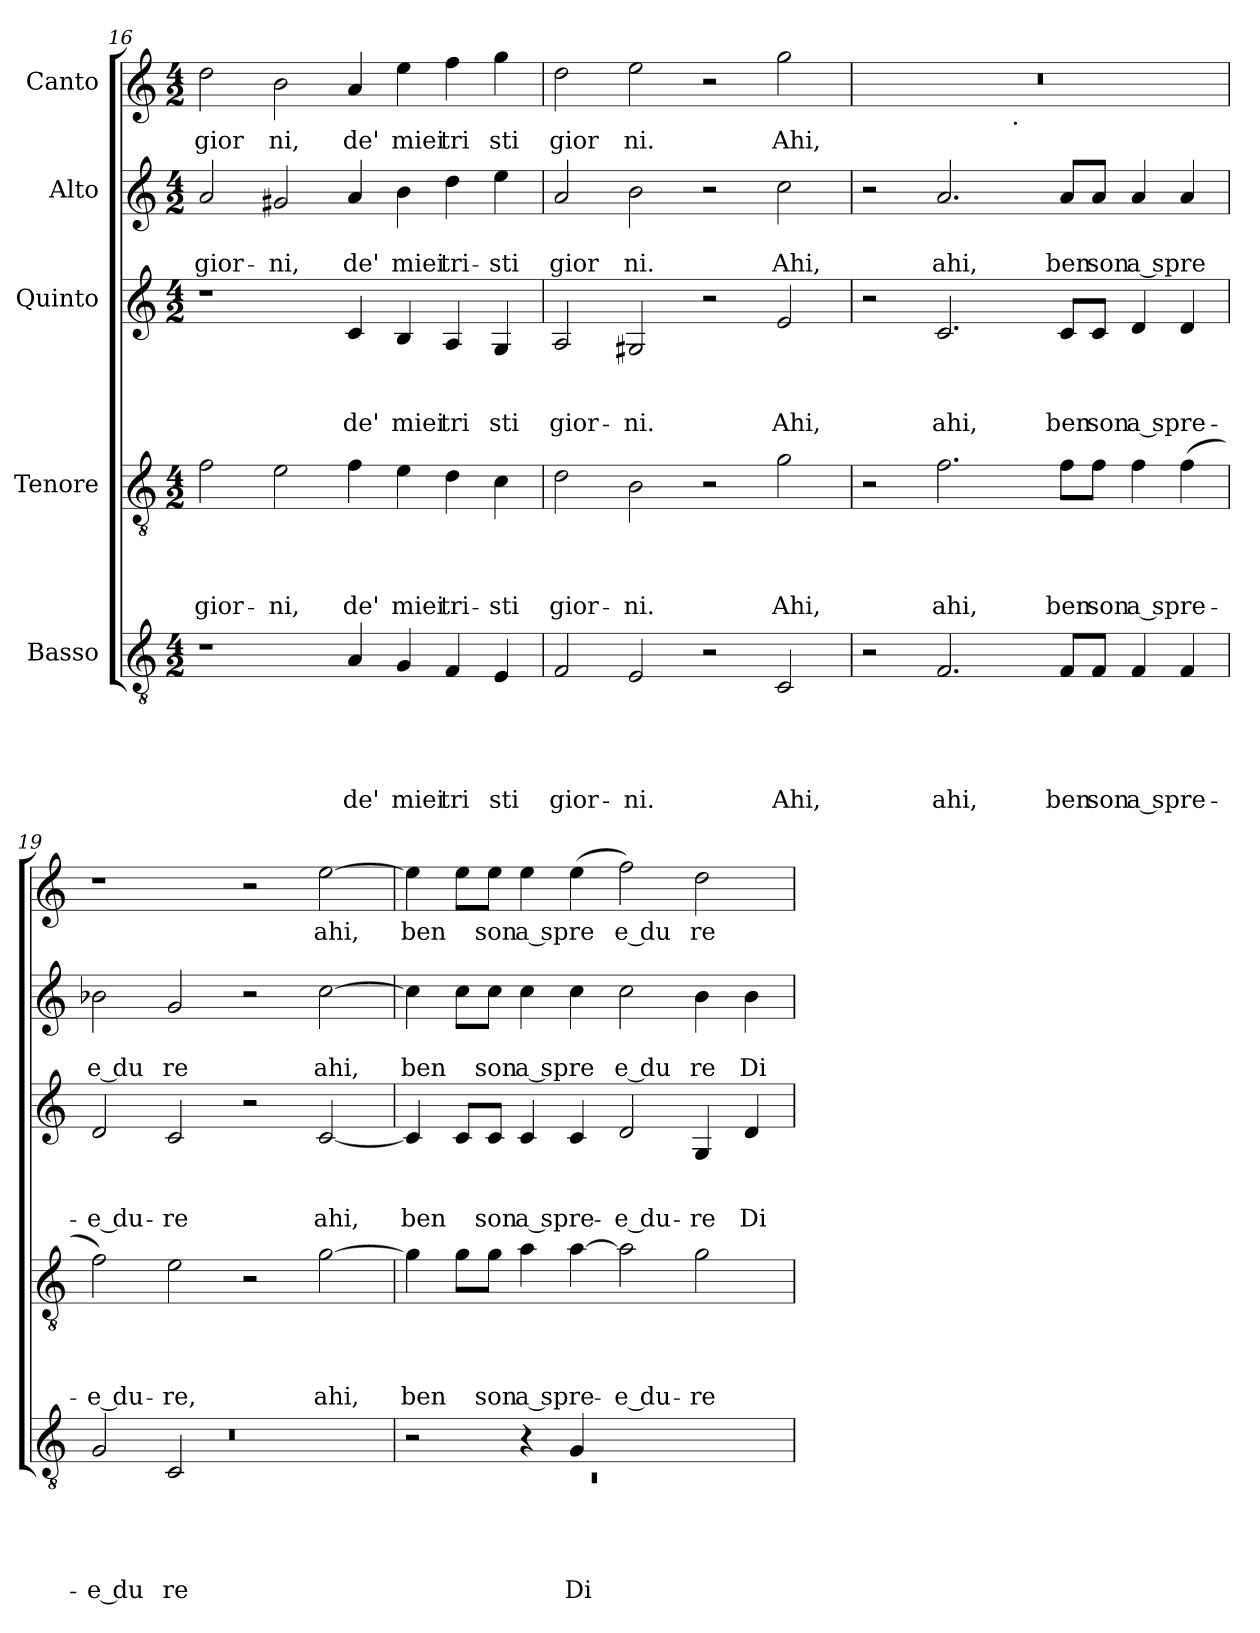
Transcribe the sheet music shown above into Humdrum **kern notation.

**kern	**text	**text	**text	**text	**text	**kern	**text	**text	**text	**text	**kern	**text	**text	**text	**kern	**text	**text	**kern	**text
*part5	*part5	*part5	*part5	*part5	*part5	*part4	*part4	*part4	*part4	*part4	*part3	*part3	*part3	*part3	*part2	*part2	*part2	*part1	*part1
*staff5	*staff5	*staff5	*staff5	*staff5	*staff5	*staff4	*staff4	*staff4	*staff4	*staff4	*staff3	*staff3	*staff3	*staff3	*staff2	*staff2	*staff2	*staff1	*staff1
*I"Basso	*	*	*	*	*	*I"Tenore	*	*	*	*	*I"Quinto	*	*	*	*I"Alto	*	*	*I"Canto	*
*clefGv2	*	*	*	*	*	*clefGv2	*	*	*	*	*clefG2	*	*	*	*clefG2	*	*	*clefG2	*
*k[]	*	*	*	*	*	*k[]	*	*	*	*	*k[]	*	*	*	*k[]	*	*	*k[]	*
*C:	*	*	*	*	*	*C:	*	*	*	*	*C:	*	*	*	*C:	*	*	*C:	*
*M4/2	*	*	*	*	*	*M4/2	*	*	*	*	*M4/2	*	*	*	*M4/2	*	*	*M4/2	*
=16	=16	=16	=16	=16	=16	=16	=16	=16	=16	=16	=16	=16	=16	=16	=16	=16	=16	=16	=16
!	!	!	!	!	!	!	!	!	!	!LO:LY:b	!	!	!	!	!	!	!LO:LY:b	!	!LO:LY:b
1r	.	.	.	.	.	2f\	.	.	.	gior-	1r	.	.	.	2a/	.	gior-	2dd\	gior
!	!	!	!	!	!	!	!	!	!	!LO:LY:b	!	!	!	!	!	!	!LO:LY:b	!	!LO:LY:b
.	.	.	.	.	.	2e\	.	.	.	-ni,	.	.	.	.	2g#X/	.	-ni,	2b\	ni,
!	!	!	!	!	!LO:LY:b	!	!	!	!	!LO:LY:b	!	!	!	!LO:LY:b	!	!	!LO:LY:b	!	!LO:LY:b
4A/	.	.	.	.	de'	4f\	.	.	.	de'	4c/	.	.	de'	4a/	.	de'	4a/	de'
!	!	!	!	!	!LO:LY:b	!	!	!	!	!LO:LY:b	!	!	!	!LO:LY:b	!	!	!LO:LY:b	!	!LO:LY:b
4G/	.	.	.	.	miei	4e\	.	.	.	miei	4B/	.	.	miei	4b\	.	miei	4ee\	miei
!	!	!	!	!	!LO:LY:b	!	!	!	!	!LO:LY:b	!	!	!	!LO:LY:b	!	!	!LO:LY:b	!	!LO:LY:b
4F/	.	.	.	.	tri	4d\	.	.	.	tri-	4A/	.	.	tri	4dd\	.	tri-	4ff\	tri
!	!	!	!	!	!LO:LY:b	!	!	!	!	!LO:LY:b	!	!	!	!LO:LY:b	!	!	!LO:LY:b	!	!LO:LY:b
4E/	.	.	.	.	sti	4c\	.	.	.	-sti	4G/	.	.	sti	4ee\	.	-sti	4gg\	sti
!!LO:LB:g=z
=17	=17	=17	=17	=17	=17	=17	=17	=17	=17	=17	=17	=17	=17	=17	=17	=17	=17	=17	=17
!	!	!	!	!	!LO:LY:b	!	!	!	!	!LO:LY:b	!	!	!	!LO:LY:b	!	!	!LO:LY:b	!	!LO:LY:b
2F/	.	.	.	.	gior-	2d\	.	.	.	gior-	2A/	.	.	gior-	2a/	.	gior	2dd\	gior
!	!	!	!	!	!LO:LY:b	!	!	!	!	!LO:LY:b	!	!	!	!LO:LY:b	!	!	!LO:LY:b	!	!LO:LY:b
2E/	.	.	.	.	-ni.	2B\	.	.	.	-ni.	2G#X/	.	.	-ni.	2b\	.	ni.	2ee\	ni.
2r	.	.	.	.	.	2r	.	.	.	.	2r	.	.	.	2r	.	.	2r	.
!	!	!	!	!	!LO:LY:b	!	!	!	!	!LO:LY:b	!	!	!	!LO:LY:b	!	!	!LO:LY:b	!	!LO:LY:b
2C/	.	.	.	.	Ahi,	2g\	.	.	.	Ahi,	2e/	.	.	Ahi,	2cc\	.	Ahi,	2gg\	Ahi,
=18	=18	=18	=18	=18	=18	=18	=18	=18	=18	=18	=18	=18	=18	=18	=18	=18	=18	=18	=18
*	*	*	*	*	*	*	*	*	*	*	*	*	*	*	*	*	*	*^	*
2r	.	.	.	.	.	2r	.	.	.	.	2r	.	.	.	2r	.	.	0r	1ryy	.
!	!	!	!	!	!LO:LY:b	!	!	!	!	!LO:LY:b	!	!	!	!LO:LY:b	!	!	!LO:LY:b	!	!	!
2.F/	.	.	.	.	ahi,	2.f\	.	.	.	ahi,	2.c/	.	.	ahi,	2.a/	.	ahi,	.	.	.
!	!	!	!	!	!	!	!	!	!	!	!	!	!	!	!	!	!	!	!LO:TX:b:t=.	!
.	.	.	.	.	.	.	.	.	.	.	.	.	.	.	.	.	.	.	1ryy	.
!	!	!	!	!	!LO:LY:b	!	!	!	!	!LO:LY:b	!	!	!	!LO:LY:b	!	!	!LO:LY:b	!	!	!
8F/L	.	.	.	.	ben	8f\L	.	.	.	ben	8c/L	.	.	ben	8a/L	.	ben	.	.	.
!	!	!	!	!	!LO:LY:b	!	!	!	!	!LO:LY:b	!	!	!	!LO:LY:b	!	!	!LO:LY:b	!	!	!
8F/J	.	.	.	.	son	8f\J	.	.	.	son	8c/J	.	.	son	8a/J	.	son	.	.	.
!	!	!	!	!	!LO:LY:b	!	!	!	!	!LO:LY:b	!	!	!	!LO:LY:b	!	!	!LO:LY:b	!	!	!
4F/	.	.	.	.	a spre-	4f\	.	.	.	a spre-	4d/	.	.	a spre-	4a/	.	a spre	.	.	.
4F/	.	.	.	.	.	(>4f\	.	.	.	.	4d/	.	.	.	4a/	.	.	.	.	.
=19	=19	=19	=19	=19	=19	=19	=19	=19	=19	=19	=19	=19	=19	=19	=19	=19	=19	=19	=19	=19
*^	*	*	*	*	*	*	*	*	*	*	*	*	*	*	*	*	*	*	*	*
*	*^	*	*	*	*	*	*	*	*	*	*	*	*	*	*	*	*	*	*	*	*
!	!	!LO:N:vis=1	!	!	!	!	!LO:LY:b:rj	!	!	!	!	!LO:LY:b:rj	!	!	!	!LO:LY:b:rj	!	!	!LO:LY:b:rj	!	!	!
*	*	*	*	*	*	*	*	*	*	*	*	*	*	*	*	*	*	*	*	*v	*v	*
2G/	2ryy	0r	.	.	.	.	-e du-	2f\)	.	.	.	-e du-	2d/	.	.	-e du-	2b-X\	.	e du	1r	.
!	!	!	!	!	!	!	!LO:LY:b	!	!	!	!	!LO:LY:b	!	!	!	!LO:LY:b	!	!	!LO:LY:b	!	!
2ryy	2C/	.	.	.	.	.	-re	2e\	.	.	.	-re,	2c/	.	.	-re	2g/	.	re	.	.
1ryy	1ryy	.	.	.	.	.	.	2r	.	.	.	.	2r	.	.	.	2r	.	.	2r	.
!	!	!	!	!	!	!	!	!	!	!	!	!LO:LY:b	!	!	!	!LO:LY:b	!	!	!LO:LY:b	!	!LO:LY:b
.	.	.	.	.	.	.	.	[>2g\	.	.	.	ahi,	[<2c/	.	.	ahi,	[>2cc\	.	ahi,	[>2ee\	ahi,
=20	=20	=20	=20	=20	=20	=20	=20	=20	=20	=20	=20	=20	=20	=20	=20	=20	=20	=20	=20	=20	=20
!	!LO:N:vis=1	!	!	!	!	!	!	!	!	!	!	!LO:LY:b	!	!	!	!LO:LY:b	!	!	!LO:LY:b	!	!LO:LY:b
0ryy	0rC	2r	.	.	.	.	.	4g\]	.	.	.	ben	4c/]	.	.	ben	4cc\]	.	ben	4ee\]	ben
.	.	.	.	.	.	.	.	8g\L	.	.	.	.	8c/L	.	.	.	8cc\L	.	.	8ee\L	.
!	!	!	!	!	!	!	!	!	!	!	!	!LO:LY:b	!	!	!	!LO:LY:b	!	!	!LO:LY:b	!	!LO:LY:b
.	.	.	.	.	.	.	.	8g\J	.	.	.	son	8c/J	.	.	son	8cc\J	.	son	8ee\J	son
!	!	!	!	!	!	!	!	!	!	!	!	!LO:LY:b	!	!	!	!LO:LY:b	!	!	!LO:LY:b	!	!LO:LY:b
.	.	4r	.	.	.	.	.	4a\	.	.	.	a spre-	4c/	.	.	a spre-	4cc\	.	a spre	4ee\	a spre
!	!	!	!	!	!	!	!LO:LY:b	!	!	!	!	!	!	!	!	!	!	!	!	!	!
.	.	4G/	.	.	.	.	Di	[>4a\	.	.	.	.	4c/	.	.	.	4cc\	.	.	(<4ee\	.
!	!	!	!	!	!	!	!	!	!	!	!	!LO:LY:b:rj	!	!	!	!LO:LY:b:rj	!	!	!LO:LY:b:rj	!	!LO:LY:b:rj
.	.	1ryy	.	.	.	.	.	2a\]	.	.	.	-e du-	2d/	.	.	-e du-	2cc\	.	e du	2ff\)	e du
!	!	!	!	!	!	!	!	!	!	!	!	!LO:LY:b	!	!	!	!LO:LY:b	!	!	!LO:LY:b	!	!LO:LY:b
.	.	.	.	.	.	.	.	2g\	.	.	.	-re	4G/	.	.	-re	4b\	.	re	2dd\	re
!	!	!	!	!	!	!	!	!	!	!	!	!	!	!	!	!LO:LY:b	!	!	!LO:LY:b	!	!
.	.	.	.	.	.	.	.	.	.	.	.	.	4d/	.	.	Di	4b\	.	Di	.	.
*v	*v	*v	*	*	*	*	*	*	*	*	*	*	*	*	*	*	*	*	*	*	*
=	=	=	=	=	=	=	=	=	=	=	=	=	=	=	=	=	=	=	=
*-	*-	*-	*-	*-	*-	*-	*-	*-	*-	*-	*-	*-	*-	*-	*-	*-	*-	*-	*-
